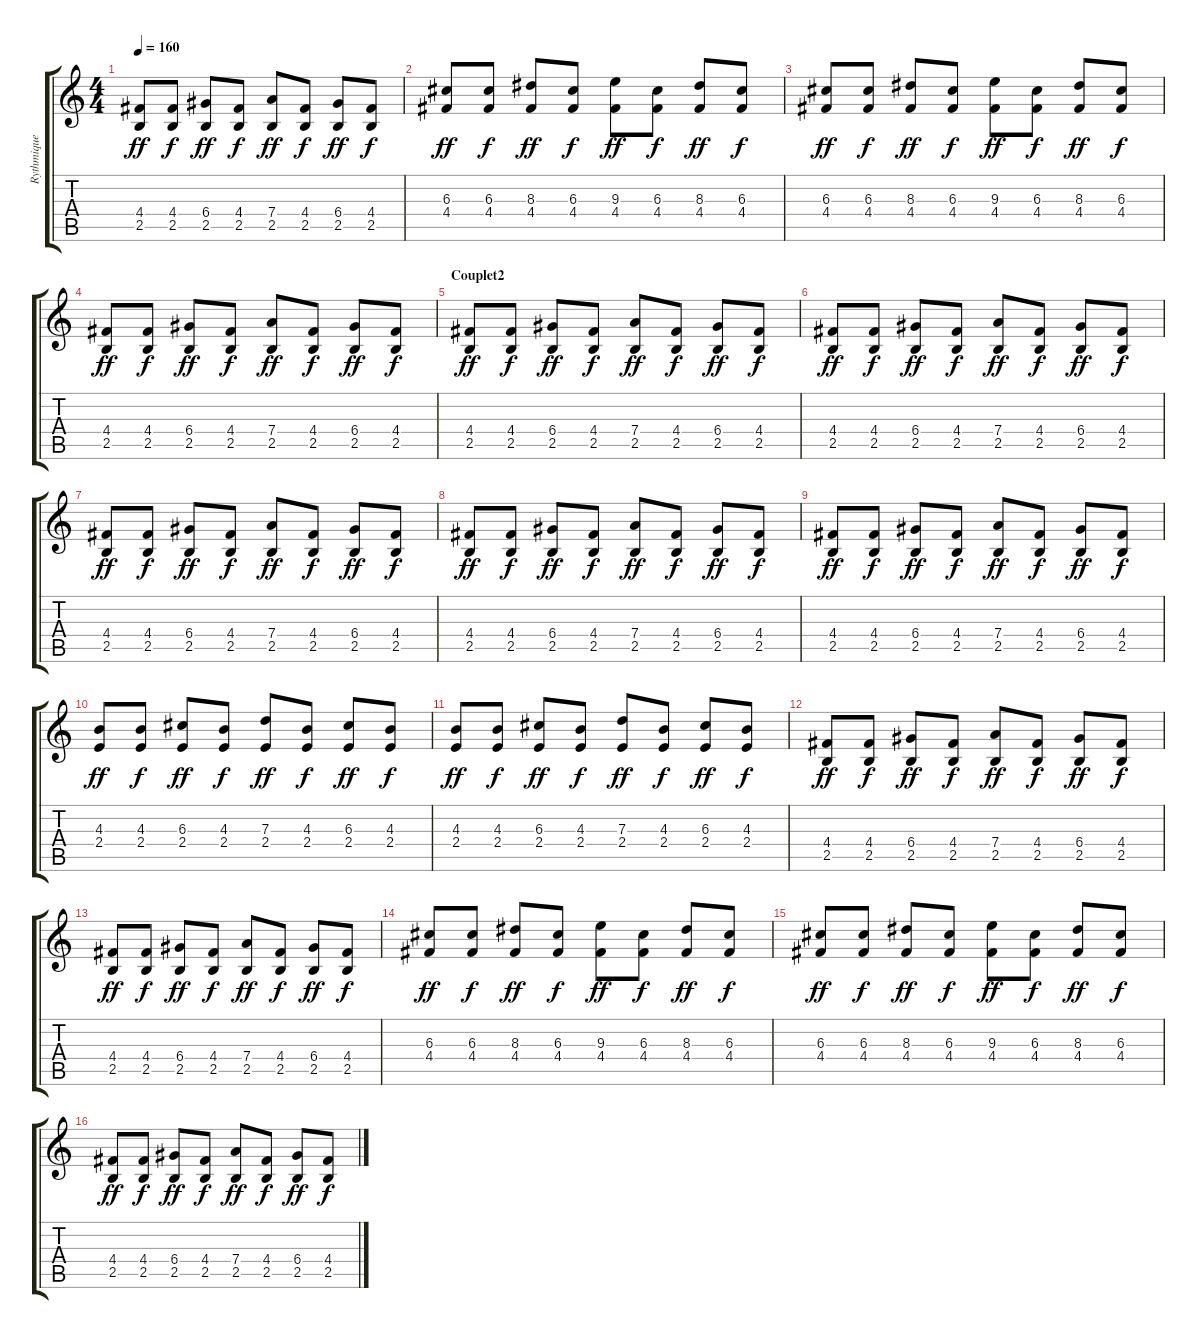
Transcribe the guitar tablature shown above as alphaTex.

\track ("Rythmique" "Rythmique") {instrument distortionguitar}
\staff {score tabs}
\tuning (E4 B3 G3 D3 A2 E2) {hide}
\ts (4 4)
\tempo 160
\clef g2
\ks c
(4.4 2.5).8{dy ff} (4.4 2.5).8{dy f} (6.4 2.5).8{dy ff} (4.4 2.5).8{dy f} (7.4 2.5).8{dy ff} (4.4 2.5).8{dy f} (6.4 2.5).8{dy ff} (4.4 2.5).8{dy f} |
(6.3 4.4).8{dy ff} (6.3 4.4).8{dy f} (8.3 4.4).8{dy ff} (6.3 4.4).8{dy f} (9.3 4.4).8{dy ff} (6.3 4.4).8{dy f} (8.3 4.4).8{dy ff} (6.3 4.4).8{dy f} |
(6.3 4.4).8{dy ff} (6.3 4.4).8{dy f} (8.3 4.4).8{dy ff} (6.3 4.4).8{dy f} (9.3 4.4).8{dy ff} (6.3 4.4).8{dy f} (8.3 4.4).8{dy ff} (6.3 4.4).8{dy f} |
(4.4 2.5).8{dy ff} (4.4 2.5).8{dy f} (6.4 2.5).8{dy ff} (4.4 2.5).8{dy f} (7.4 2.5).8{dy ff} (4.4 2.5).8{dy f} (6.4 2.5).8{dy ff} (4.4 2.5).8{dy f} |
\section ("" "Couplet2")
(4.4 2.5).8{dy ff} (4.4 2.5).8{dy f} (6.4 2.5).8{dy ff} (4.4 2.5).8{dy f} (7.4 2.5).8{dy ff} (4.4 2.5).8{dy f} (6.4 2.5).8{dy ff} (4.4 2.5).8{dy f} |
(4.4 2.5).8{dy ff} (4.4 2.5).8{dy f} (6.4 2.5).8{dy ff} (4.4 2.5).8{dy f} (7.4 2.5).8{dy ff} (4.4 2.5).8{dy f} (6.4 2.5).8{dy ff} (4.4 2.5).8{dy f} |
(4.4 2.5).8{dy ff} (4.4 2.5).8{dy f} (6.4 2.5).8{dy ff} (4.4 2.5).8{dy f} (7.4 2.5).8{dy ff} (4.4 2.5).8{dy f} (6.4 2.5).8{dy ff} (4.4 2.5).8{dy f} |
(4.4 2.5).8{dy ff} (4.4 2.5).8{dy f} (6.4 2.5).8{dy ff} (4.4 2.5).8{dy f} (7.4 2.5).8{dy ff} (4.4 2.5).8{dy f} (6.4 2.5).8{dy ff} (4.4 2.5).8{dy f} |
(4.4 2.5).8{dy ff} (4.4 2.5).8{dy f} (6.4 2.5).8{dy ff} (4.4 2.5).8{dy f} (7.4 2.5).8{dy ff} (4.4 2.5).8{dy f} (6.4 2.5).8{dy ff} (4.4 2.5).8{dy f} |
(4.3 2.4).8{dy ff} (4.3 2.4).8{dy f} (6.3 2.4).8{dy ff} (4.3 2.4).8{dy f} (7.3 2.4).8{dy ff} (4.3 2.4).8{dy f} (6.3 2.4).8{dy ff} (4.3 2.4).8{dy f} |
(4.3 2.4).8{dy ff} (4.3 2.4).8{dy f} (6.3 2.4).8{dy ff} (4.3 2.4).8{dy f} (7.3 2.4).8{dy ff} (4.3 2.4).8{dy f} (6.3 2.4).8{dy ff} (4.3 2.4).8{dy f} |
(4.4 2.5).8{dy ff} (4.4 2.5).8{dy f} (6.4 2.5).8{dy ff} (4.4 2.5).8{dy f} (7.4 2.5).8{dy ff} (4.4 2.5).8{dy f} (6.4 2.5).8{dy ff} (4.4 2.5).8{dy f} |
(4.4 2.5).8{dy ff} (4.4 2.5).8{dy f} (6.4 2.5).8{dy ff} (4.4 2.5).8{dy f} (7.4 2.5).8{dy ff} (4.4 2.5).8{dy f} (6.4 2.5).8{dy ff} (4.4 2.5).8{dy f} |
(6.3 4.4).8{dy ff} (6.3 4.4).8{dy f} (8.3 4.4).8{dy ff} (6.3 4.4).8{dy f} (9.3 4.4).8{dy ff} (6.3 4.4).8{dy f} (8.3 4.4).8{dy ff} (6.3 4.4).8{dy f} |
(6.3 4.4).8{dy ff} (6.3 4.4).8{dy f} (8.3 4.4).8{dy ff} (6.3 4.4).8{dy f} (9.3 4.4).8{dy ff} (6.3 4.4).8{dy f} (8.3 4.4).8{dy ff} (6.3 4.4).8{dy f} |
(4.4 2.5).8{dy ff} (4.4 2.5).8{dy f} (6.4 2.5).8{dy ff} (4.4 2.5).8{dy f} (7.4 2.5).8{dy ff} (4.4 2.5).8{dy f} (6.4 2.5).8{dy ff} (4.4 2.5).8{dy f}
